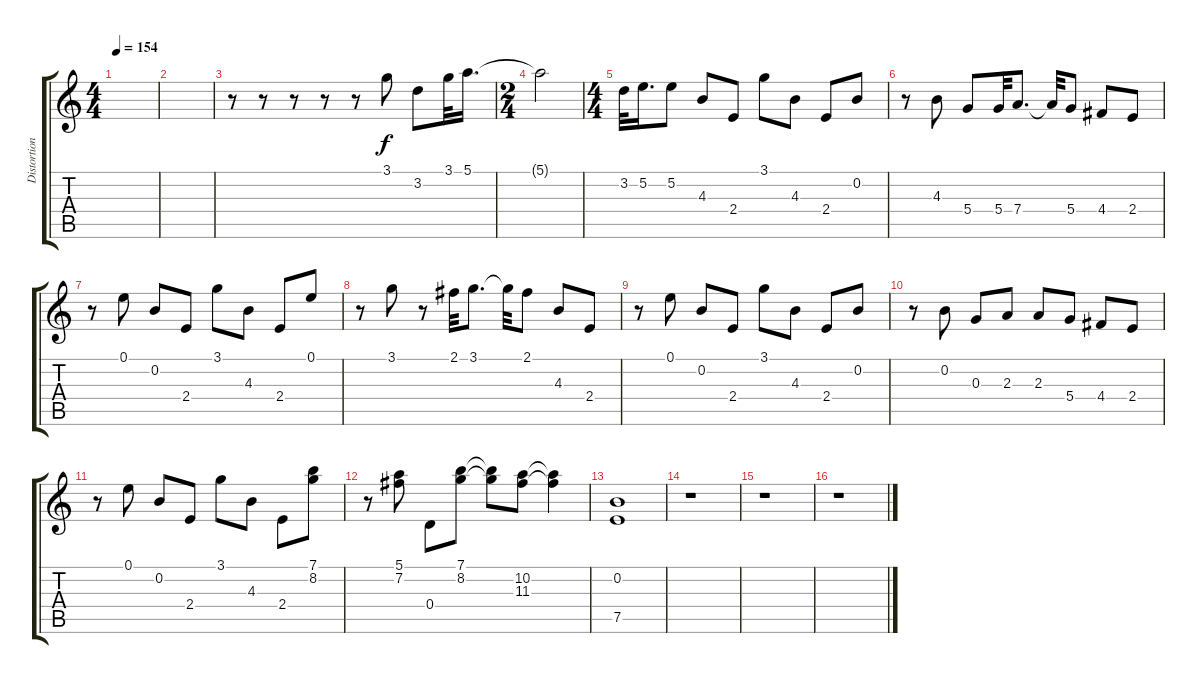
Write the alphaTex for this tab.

\track ("Distortion Guitar" "Distortion") {instrument distortionguitar}
\staff {score tabs}
\tuning (E4 B3 G3 D3 A2 E2) {hide}
\ts (4 4)
\tempo 154
\clef g2
\ks c
|
|
r.8 r.8 r.8 r.8 r.8 3.1.8 3.2.8 3.1.32 5.1.16{d} |
\ts (2 4)
5.1{t}.2 |
\ts (4 4)
3.2.32 5.2.16{d} 5.2.8 4.3.8 2.4.8 3.1.8 4.3.8 2.4.8 0.2.8 |
r.8 4.3.8 5.4.8 5.4.32 7.4.8{d} 7.4{t}.32 5.4.8 4.4.8 2.4.8 |
r.8 0.1.8 0.2.8 2.4.8 3.1.8 4.3.8 2.4.8 0.1.8 |
r.8 3.1.8 r.8 2.1.32 3.1.8{d} 3.1{t}.32 2.1.8 4.3.8 2.4.8 |
r.8 0.1.8 0.2.8 2.4.8 3.1.8 4.3.8 2.4.8 0.2.8 |
r.8 0.2.8 0.3.8 2.3.8 2.3.8 5.4.8 4.4.8 2.4.8 |
r.8 0.1.8 0.2.8 2.4.8 3.1.8 4.3.8 2.4.8 (7.1 8.2).8 |
r.8 (5.1 7.2).8 0.4.8 (7.1 8.2).8 (7.1{t} 8.2{t}).8 (10.2 11.3).8 (10.2{t} 11.3{t}).4 |
(0.2 7.5).1 |
r.1 |
r.1 |
r.1
